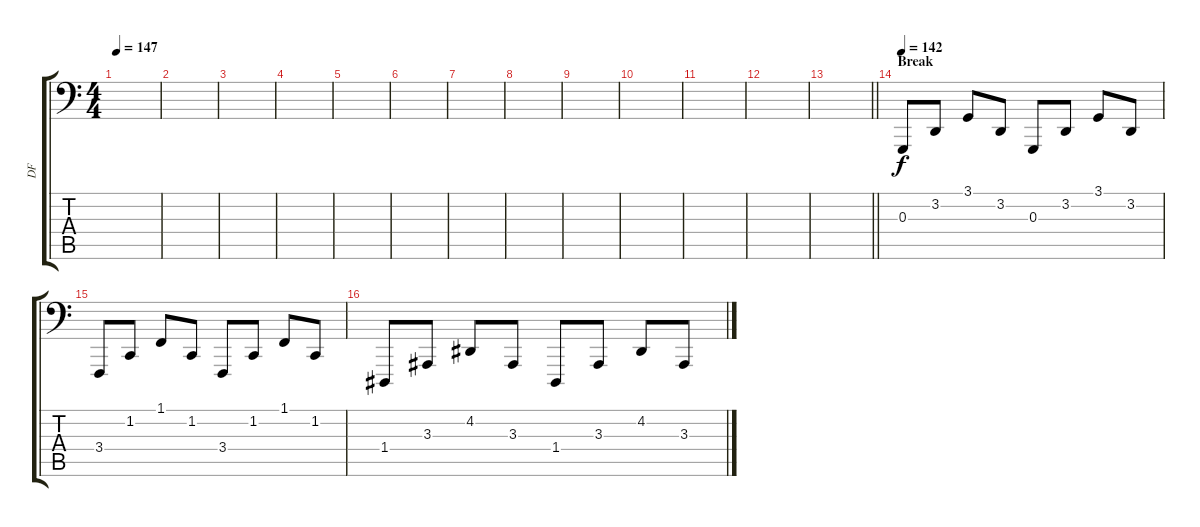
\track ("DF" "DF") {instrument acousticgrandpiano}
\staff {score tabs}
\tuning (E2 B1 G1 D1 A0 E0) {hide}
\ts (4 4)
\tempo 147
\clef f4
\ks c
|
|
|
|
|
|
|
|
|
|
|
|
\barLineRight lightlight
|
\section ("" "Break")
\tempo 142
0.3.8 3.2.8 3.1.8 3.2.8 0.3.8 3.2.8 3.1.8 3.2.8 |
3.4.8 1.2.8 1.1.8 1.2.8 3.4.8 1.2.8 1.1.8 1.2.8 |
1.4.8 3.3.8 4.2.8 3.3.8 1.4.8 3.3.8 4.2.8 3.3.8
